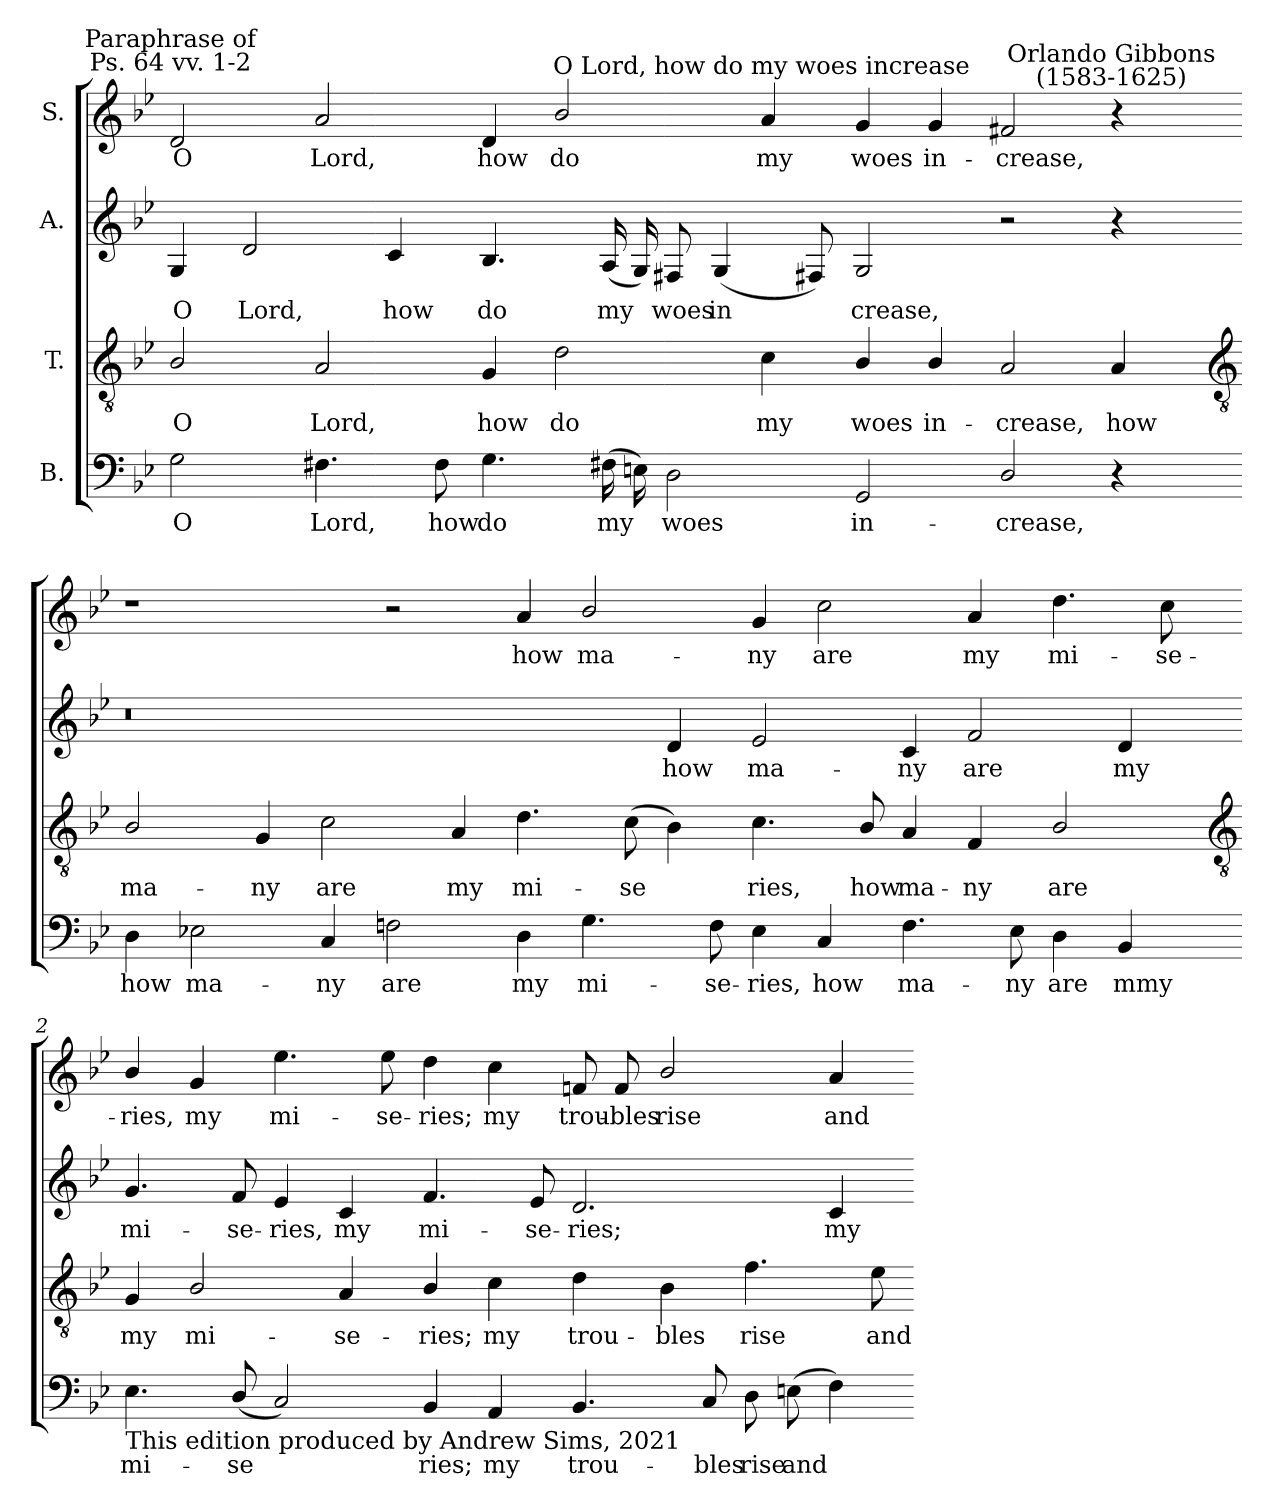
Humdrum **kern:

**kern	**text	**kern	**text	**kern	**text	**kern	**text
*part4	*part4	*part3	*part3	*part2	*part2	*part1	*part1
*staff4	*staff4	*staff3	*staff3	*staff2	*staff2	*staff1	*staff1
*I"B.	*	*I"T.	*	*I"A.	*	*I"S.	*
*clefF4	*	*clefGv2	*	*clefG2	*	*clefG2	*
*k[b-e-]	*	*k[b-e-]	*	*k[b-e-]	*	*k[b-e-]	*
*B-:	*	*B-:	*	*B-:	*	*B-:	*
=	=	=	=	=	=	=	=
!	!	!	!	!	!	!LO:TX:a:cj:t=Paraphrase of\nPs. 64 vv. 1-2	!
!	!LO:LY:b	!	!LO:LY:b	!	!LO:LY:b	!	!LO:LY:b
2G	O	2B-/	O	4G	O	2d	O
!	!	!	!	!	!LO:LY:b	!	!
.	.	.	.	2d	Lord,	.	.
!	!LO:LY:b	!	!LO:LY:b	!	!	!	!LO:LY:b
4.F#X	Lord,	2A	Lord,	.	.	2a	Lord,
!	!	!	!	!	!LO:LY:b	!	!
.	.	.	.	4c	how	.	.
!	!LO:LY:b	!	!	!	!	!	!
8F#	how	.	.	.	.	.	.
!	!LO:LY:b	!	!LO:LY:b	!	!LO:LY:b	!	!LO:LY:b
4.G	do	4G	how	4.B-	do	4d	how
!	!	!	!LO:LY:b	!	!	!	!LO:LY:b
.	.	2d	do	.	.	2b-/	do
!	!LO:LY:b	!	!	!	!LO:LY:b	!	!
(>16F#X	my	.	.	(<16A	my	.	.
16En)	.	.	.	16G)	.	.	.
!	!LO:LY:b	!	!	!	!LO:LY:b	!	!
2D	woes	.	.	8F#X	woes	.	.
!	!	!	!	!	!LO:LY:b	!	!
.	.	.	.	(<4G	in	.	.
!	!	!	!	!	!	!LO:TX:a:cj:t=O Lord, how do my woes increase	!
!	!	!	!LO:LY:b	!	!	!	!LO:LY:b
.	.	4c	my	.	.	4a	my
.	.	.	.	8F#X)	.	.	.
!	!LO:LY:b	!	!LO:LY:b	!	!LO:LY:b	!	!LO:LY:b
2GG	in-	4B-/	woes	2G	crease,	4g	woes
!	!	!	!LO:LY:b	!	!	!	!LO:LY:b
.	.	4B-/	in-	.	.	4g	in-
!	!LO:LY:b	!	!LO:LY:b	!	!	!	!LO:LY:b
2D/	-crease,	2A	-crease,	2r	.	2f#X	-crease,
!	!	!	!	!	!	!LO:TX:a:cj:t=Orlando Gibbons\n(1583-1625)	!
!	!	!	!LO:LY:b	!	!	!	!
4r	.	4A	how	4r	.	4r	.
!!LO:LB:g=z
=1-	=1-	=1-	=1-	=1-	=1-	=1-	=1-
*	*	*clefGv2	*	*	*	*	*
!	!LO:LY:b	!	!LO:LY:b	!	!	!	!
4D	how	2B-/	ma-	0r	.	1r	.
!	!LO:LY:b	!	!	!	!	!	!
2E-	ma-	.	.	.	.	.	.
!	!	!	!LO:LY:b	!	!	!	!
.	.	4G	-ny	.	.	.	.
!	!LO:LY:b	!	!LO:LY:b	!	!	!	!
4C	-ny	2c	are	.	.	.	.
!	!LO:LY:b	!	!	!	!	!	!
2F	are	.	.	.	.	2r	.
!	!	!	!LO:LY:b	!	!	!	!
.	.	4A	my	.	.	.	.
!	!LO:LY:b	!	!LO:LY:b	!	!	!	!LO:LY:b
4D	my	4.d	mi-	.	.	4a	how
!	!LO:LY:b	!	!	!	!	!	!LO:LY:b
4.G	mi-	.	.	.	.	2b-/	ma-
!	!	!	!LO:LY:b	!	!	!	!
.	.	(>8c	-se	.	.	.	.
!	!	!	!	!	!LO:LY:b	!	!
.	.	4B-)	.	4d	how	.	.
!	!LO:LY:b	!	!	!	!	!	!
8F	-se-	.	.	.	.	.	.
!	!LO:LY:b	!	!LO:LY:b	!	!LO:LY:b	!	!LO:LY:b
4E-	-ries,	4.c	ries,	2e-	ma-	4g	-ny
!	!LO:LY:b	!	!	!	!	!	!LO:LY:b
4C	how	.	.	.	.	2cc	are
!	!	!	!LO:LY:b	!	!	!	!
.	.	8B-/	how	.	.	.	.
!	!LO:LY:b	!	!LO:LY:b	!	!LO:LY:b	!	!
4.F	ma-	4A	ma-	4c	-ny	.	.
!	!	!	!LO:LY:b	!	!LO:LY:b	!	!LO:LY:b
.	.	4F	-ny	2f	are	4a	my
!	!LO:LY:b	!	!	!	!	!	!
8E-	-ny	.	.	.	.	.	.
!	!LO:LY:b	!	!LO:LY:b	!	!	!	!LO:LY:b
4D	are	2B-/	are	.	.	4.dd	mi-
!	!LO:LY:b	!	!	!	!LO:LY:b	!	!
4BB-	mmy	.	.	4d	my	.	.
!	!	!	!	!	!	!	!LO:LY:b
.	.	.	.	.	.	8cc	-se-
!!LO:LB:g=z
=2-	=2-	=2-	=2-	=2-	=2-	=2-	=2-
*	*	*clefGv2	*	*	*	*	*
!LO:TX:b:t=This edition produced by Andrew Sims, 2021	!	!	!	!	!	!	!
!	!LO:LY:b	!	!LO:LY:b	!	!LO:LY:b	!	!LO:LY:b
4.E-	mi-	4G	my	4.g	mi-	4b-/	-ries,
!	!	!	!LO:LY:b	!	!	!	!LO:LY:b
.	.	2B-/	mi-	.	.	4g	my
!	!LO:LY:b	!	!	!	!LO:LY:b	!	!
(<8D/	-se	.	.	8f	-se-	.	.
!	!	!	!	!	!LO:LY:b	!	!LO:LY:b
2C)	.	.	.	4e-	-ries,	4.ee-	mi-
!	!	!	!LO:LY:b	!	!LO:LY:b	!	!
.	.	4A	-se-	4c	my	.	.
!	!	!	!	!	!	!	!LO:LY:b
.	.	.	.	.	.	8ee-	-se-
!	!LO:LY:b	!	!LO:LY:b	!	!LO:LY:b	!	!LO:LY:b
4BB-	ries;	4B-/	-ries;	4.f	mi-	4dd	-ries;
!	!LO:LY:b	!	!LO:LY:b	!	!	!	!LO:LY:b
4AA	my	4c	my	.	.	4cc	my
!	!	!	!	!	!LO:LY:b	!	!
.	.	.	.	8e-	-se-	.	.
!	!LO:LY:b	!	!LO:LY:b	!	!LO:LY:b	!	!LO:LY:b
4.BB-	trou-	4d	trou-	2.d	-ries;	8f	trou-
!	!	!	!	!	!	!	!LO:LY:b
.	.	.	.	.	.	8f	-bles
!	!	!	!LO:LY:b	!	!	!	!LO:LY:b
.	.	4B-	-bles	.	.	2b-/	rise
!	!LO:LY:b	!	!	!	!	!	!
8C	-bles	.	.	.	.	.	.
!	!LO:LY:b	!	!LO:LY:b	!	!	!	!
8D	rise	4.f	rise	.	.	.	.
!	!LO:LY:b	!	!	!	!	!	!
(>8En	and	.	.	.	.	.	.
!	!	!	!	!	!LO:LY:b	!	!LO:LY:b
4F)	.	.	.	4c	my	4a	and
!	!	!	!LO:LY:b	!	!	!	!
.	.	8e-	and	.	.	.	.
=-	=-	=-	=-	=-	=-	=-	=-
*-	*-	*-	*-	*-	*-	*-	*-
